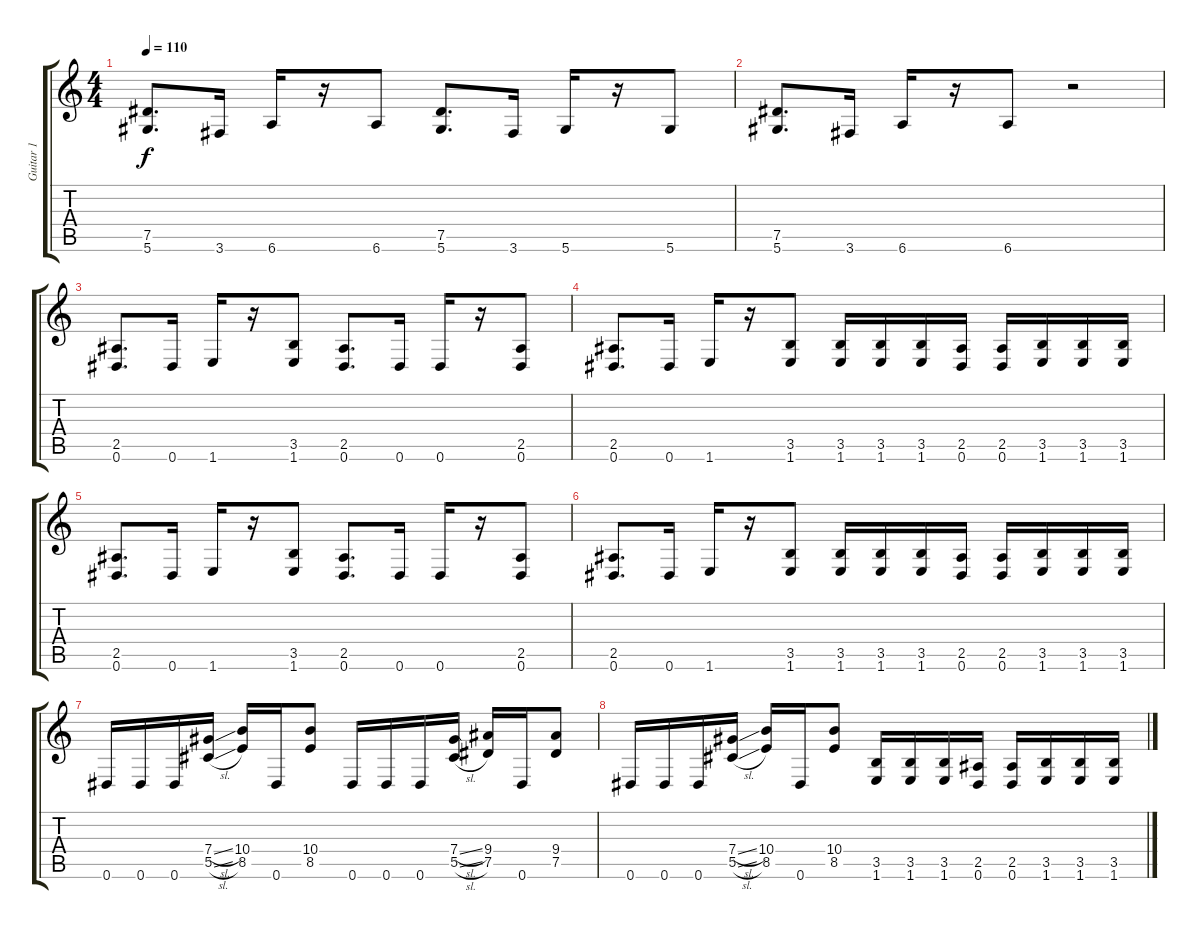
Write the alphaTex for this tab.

\track ("Guitar 1" "Guitar 1") {instrument distortionguitar}
\staff {score tabs}
\tuning (Eb4 Bb3 Gb3 Db3 Ab2 Eb2) {hide}
\ts (4 4)
\tempo 110
\clef g2
\ks c
(7.5 5.6).8{d dy f} 3.6.16 6.6.16 r.16 6.6.8 (7.5 5.6).8{d} 3.6.16 5.6.16 r.16 5.6.8 |
(7.5 5.6).8{d} 3.6.16 6.6.16 r.16 6.6.8 r.2 |
(2.5 0.6).8{d} 0.6.16 1.6.16 r.16 (3.5 1.6).8 (2.5 0.6).8{d} 0.6.16 0.6.16 r.16 (2.5 0.6).8 |
(2.5 0.6).8{d} 0.6.16 1.6.16 r.16 (3.5 1.6).8 (3.5 1.6).16 (3.5 1.6).16 (3.5 1.6).16 (2.5 0.6).16 (2.5 0.6).16 (3.5 1.6).16 (3.5 1.6).16 (3.5 1.6).16 |
(2.5 0.6).8{d} 0.6.16 1.6.16 r.16 (3.5 1.6).8 (2.5 0.6).8{d} 0.6.16 0.6.16 r.16 (2.5 0.6).8 |
(2.5 0.6).8{d} 0.6.16 1.6.16 r.16 (3.5 1.6).8 (3.5 1.6).16 (3.5 1.6).16 (3.5 1.6).16 (2.5 0.6).16 (2.5 0.6).16 (3.5 1.6).16 (3.5 1.6).16 (3.5 1.6).16 |
0.6.16 0.6.16 0.6.16 (7.4{sl} 5.5{sl}).16 (10.4 8.5).16 0.6.16 (10.4 8.5).8 0.6.16 0.6.16 0.6.16 (7.4{sl} 5.5{sl}).16 (9.4 7.5).16 0.6.16 (9.4 7.5).8 |
0.6.16 0.6.16 0.6.16 (7.4{sl} 5.5{sl}).16 (10.4 8.5).16 0.6.16 (10.4 8.5).8 (3.5 1.6).16 (3.5 1.6).16 (3.5 1.6).16 (2.5 0.6).16 (2.5 0.6).16 (3.5 1.6).16 (3.5 1.6).16 (3.5 1.6).16
